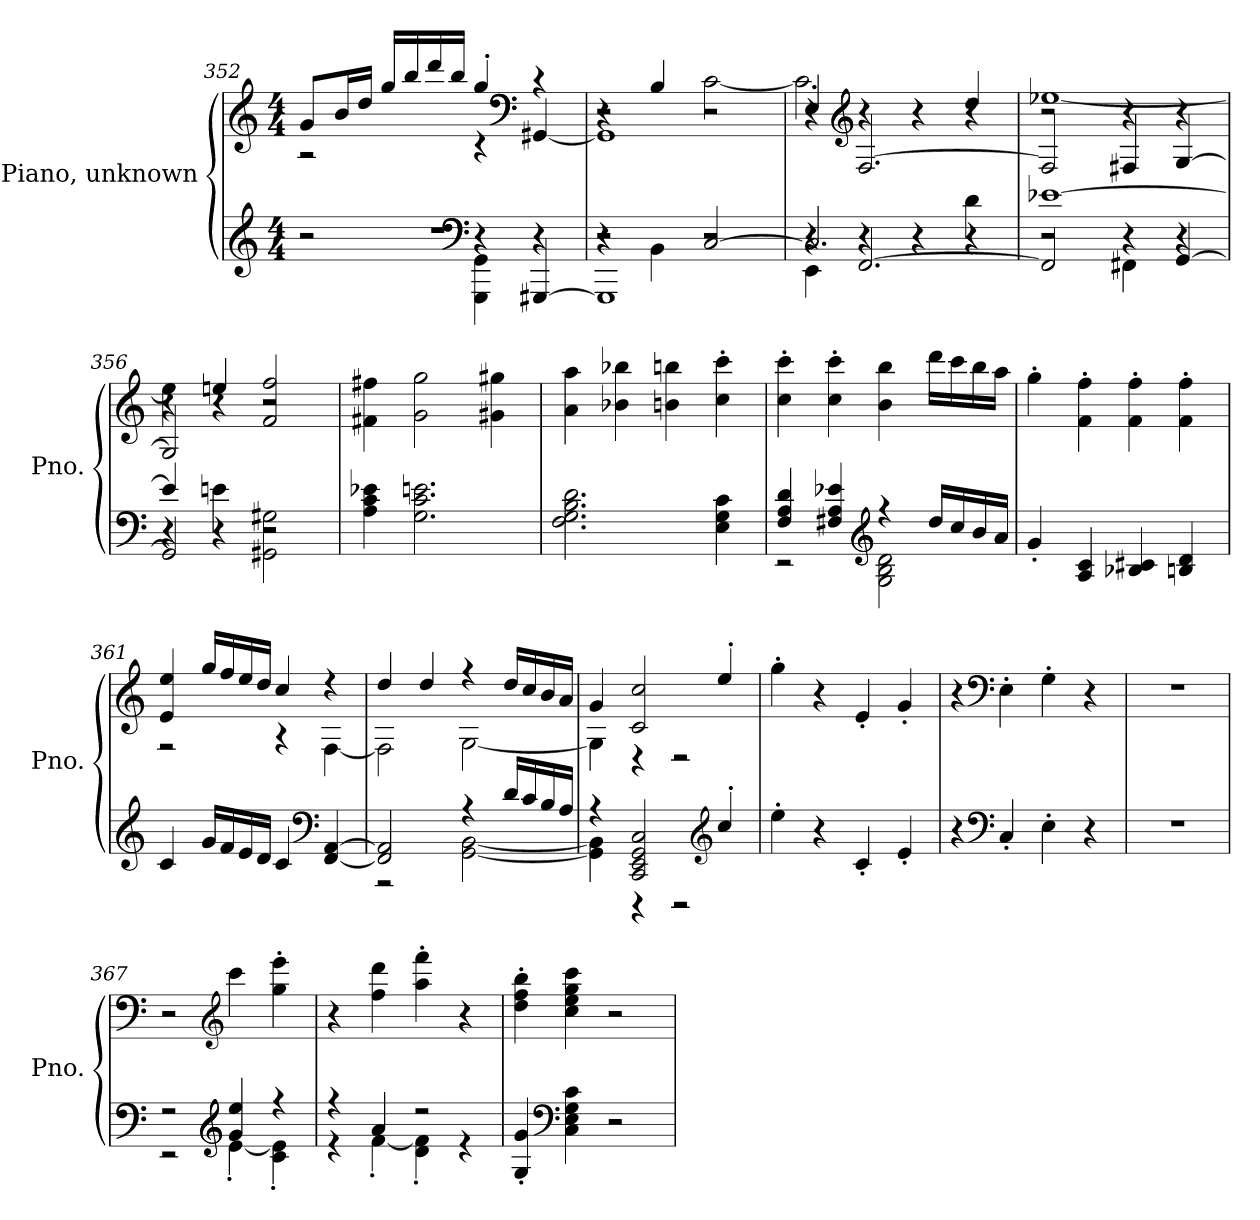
**kern	**kern
*part1	*part1
*staff2	*staff1
*I"Piano, unknown	*
*I'Pno.	*
*clefG2	*clefG2
*k[]	*k[]
*M4/4	*M4/4
=352	=352
*^	*^
*	*^	*	*
1r	2r	2r	8g/L	2r
.	.	.	16b/L	.
.	.	.	16dd/JJ	.
.	.	.	16gg/LL	.
.	.	.	16bb/	.
.	.	.	16ddd/	.
.	.	.	16bb/JJ	.
*clefF4	*	*	*	*
.	4GGG\ 4GG\	4r	4gg'/	4r
*	*	*	*clefF4	*
.	4r	[4GGG#X/	4r	[4GG#X/
=353	=353	=353	=353	=353
*	*	*	*	*^
2r	4r	1GGG#]	4r	2r	1GG#]
.	4BB\	.	4B/	.	.
[2C/	2r	.	2r	[2c\	.
=354	=354	=354	=354	=354	=354
2.C/]	4EE\	4r	4E/	2.c\]	4r
*	*	*	*clefG2	*	*
.	4r	[2.FF/	4r	.	[2.F/
.	4r	.	4r	.	.
4r	4d\	.	4dd/	4r	.
=355	=355	=355	=355	=355	=355
[1e-X	2r	2FF/]	2r	[1ee-X	2F/]
.	4FF#X\	4r	4F#X/	.	4r
.	4r	[4GG/	4r	.	[4G/
!!LO:LB:g=z	!!	!!
=356	=356	=356	=356	=356	=356
4e-/]	4r	2GG/]	4r	4ee-\]	2G/]
4r	4en\	.	4een/	4r	.
2r	2GG#X\ 2G#X\	2r	2f/ 2ff/	2r	2r
*v	*v	*v	*	*	*
*	*v	*v	*v
=357	=357
4A\ 4c\ 4e-X\	4f#X\ 4ff#X\
2.G\ 2.c\ 2.en\	2g\ 2gg\
.	4g#X\ 4gg#X\
=358	=358
2.F\ 2.G\ 2.B\ 2.d\	4a\ 4aa\
.	4b-X\ 4bb-X\
.	4bn\ 4bbn\
4E\ 4G\ 4c\	4cc\' 4ccc\'
=359	=359
*^	*
4F/ 4A/ 4d/	2r	4cc\' 4ccc\'
4F#X/ 4A/ 4e-X/	.	4cc\' 4ccc\'
*clefG2	*	*
4r	2G\ 2B\ 2d\	4b\ 4bb\
16dd/LL	.	16ddd\LL
16cc/	.	16ccc\
16b/	.	16bb\
16a/JJ	.	16aa\JJ
*v	*v	*
=360	=360
4g'/	4gg'\
4A/ 4c/	4f\' 4ff\'
4B-X/ 4c#X/	4f\' 4ff\'
4Bn/ 4d/	4f\' 4ff\'
!!LO:LB:g=z
=361	=361
*	*^
4c/	4e/ 4ee/	2r
16g/LL	16gg/LL	.
16f/	16ff/	.
16e/	16ee/	.
16d/JJ	16dd/JJ	.
4c/	4cc/	4r
*clefF4	*	*
[4FF/ [4AA/	4r	[4F\
=362	=362	=362
*^	*	*
2FF/] 2AA/]	2r	4dd/	2F\]
.	.	4dd/	.
4r	[2GG\ [2BB\	4r	[2G\
16d/LL	.	16dd/LL	.
16c/	.	16cc/	.
16B/	.	16b/	.
16A/JJ	.	16a/JJ	.
=363	=363	=363	=363
4r	4GG\] 4BB\]	4g/	4G\]
2CC/ 2EE/ 2GG/ 2C/	4r	2c/ 2cc/	4r
.	2r	.	2r
*clefG2	*	*	*
4cc'/	.	4ee'/	.
*v	*v	*	*
*	*v	*v
=364	=364
4ee'\	4gg'\
4r	4r
4c'/	4e'/
4e'/	4g'/
=365	=365
4r	4r
*clefF4	*clefF4
4C'/	4E'\
4E'\	4G'\
4r	4r
=366	=366
1r	1r
=367	=367
*^	*
2r	2r	2r
*clefG2	*	*clefG2
4g/ 4ee/	[4e'\	4ccc\
4r	4c\' 4e\]'	4gg\' 4eee\'
!!LO:PB:g=z
=368	=368	=368
4r	4r	4r
4a/	[4f'\	4ff\ 4ddd\
2r	4d\' 4f\]'	4aa\' 4fff\'
.	4r	4r
*v	*v	*
=369	=369
4G/' 4g/'	4dd\' 4ff\' 4bb\'
*clefF4	*
4C\ 4E\ 4G\ 4c\	4cc\ 4ee\ 4gg\ 4ccc\
2r	2r
=	=
*-	*-
